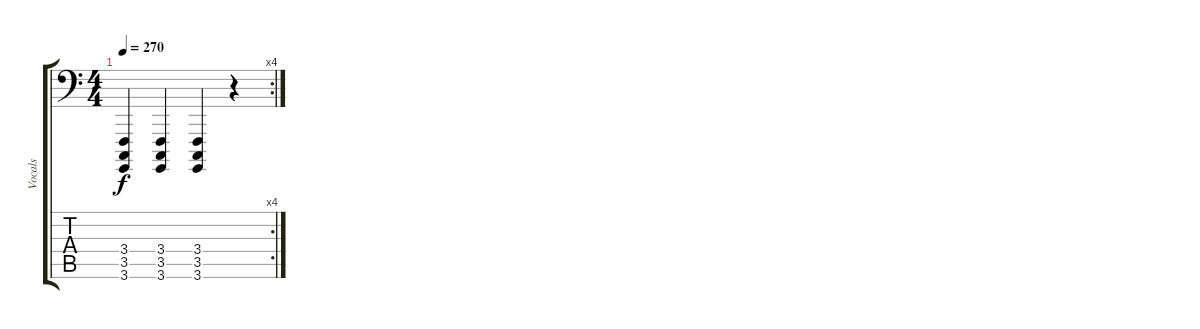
\track ("Vocals" "Vocals") {instrument gunshot}
\staff {score tabs}
\tuning (E2 B1 G1 D1 A0 E0) {hide}
\rc 4
\ts (4 4)
\tempo 270
\clef f4
\ks c
(3.4 3.5 3.6).4{dy f} (3.4 3.5 3.6).4 (3.4 3.5 3.6).4 r.4
